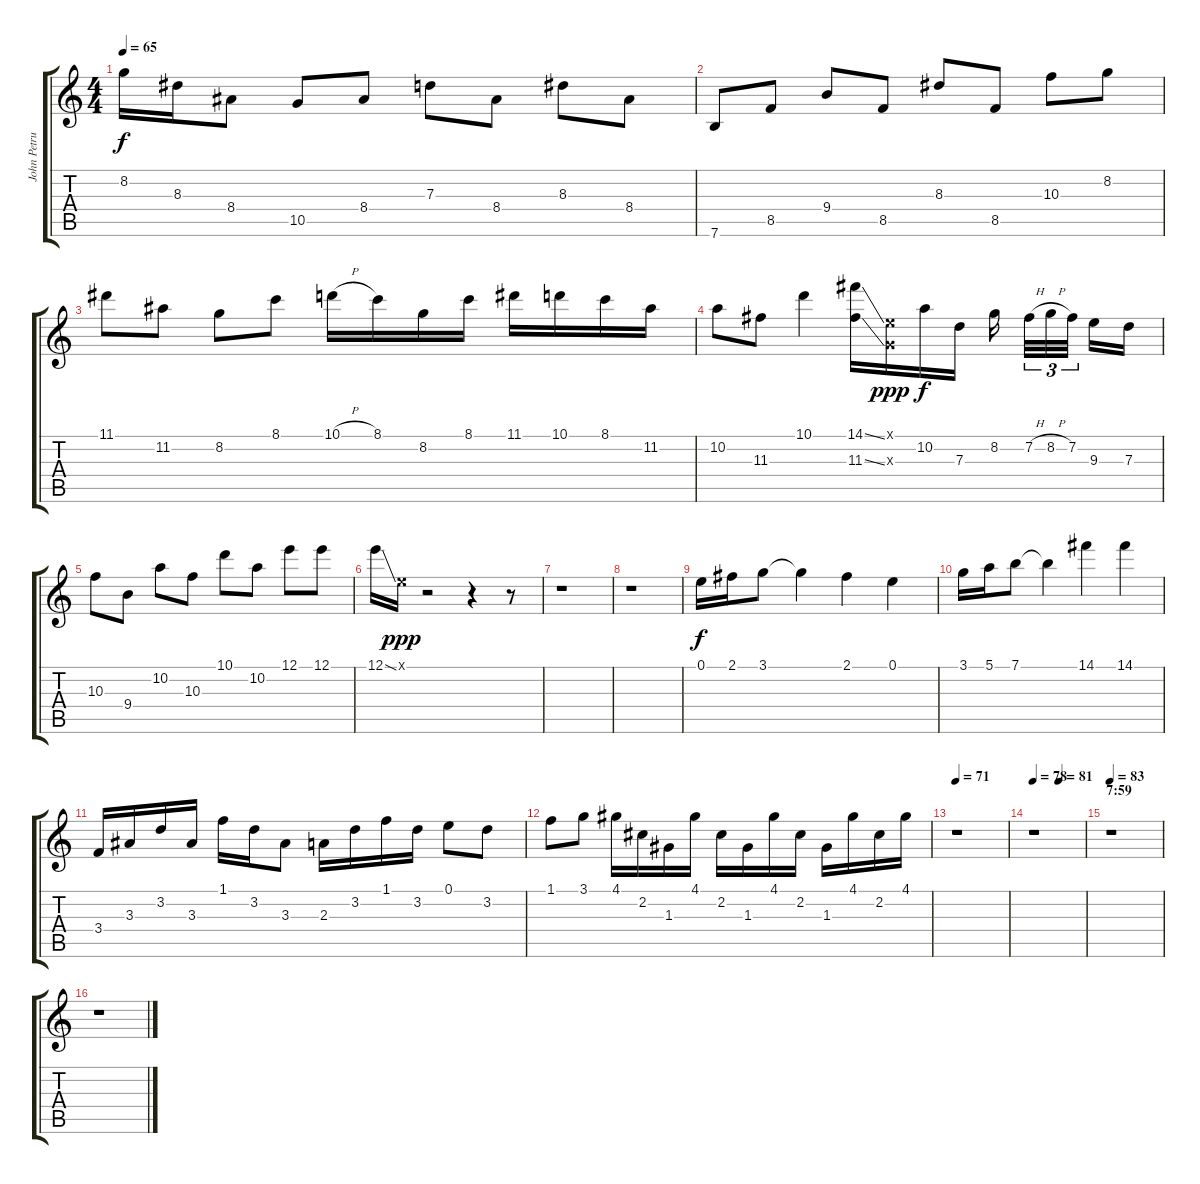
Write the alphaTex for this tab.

\track ("John Petrucci (12 String)" "John Petru") {instrument acousticguitarsteel}
\staff {score tabs}
\tuning (E4 B3 G3 D3 A2 E2) {hide}
\ts (4 4)
\tempo 65
\clef g2
\ks c
8.2.16{dy f} 8.3.16 8.4.8 10.5.8 8.4.8 7.3.8 8.4.8 8.3.8 8.4.8 |
7.6.8 8.5.8 9.4.8 8.5.8 8.3.8 8.5.8 10.3.8 8.2.8 |
11.1.8 11.2.8 8.2.8 8.1.8 10.1{h}.16 8.1.16 8.2.16 8.1.16 11.1.16 10.1.16 8.1.16 11.2.16 |
10.2.8 11.3.8 10.1.4 (14.1{ss} 11.3{ss}).16 (0.1{x} 0.3{x}).16{dy ppp} 10.2.16{dy f} 7.3.16 8.2.16 7.2{h}.32{tu (3 2)} 8.2{h}.32{tu (3 2)} 7.2.32{tu (3 2)} 9.3.16 7.3.16 |
10.3.8 9.4.8 10.2.8 10.3.8 10.1.8 10.2.8 12.1.8 12.1.8 |
12.1{ss}.16 0.1{x}.16{dy ppp} r.2 r.4 r.8 |
r.1 |
r.1 |
0.1.16{dy f} 2.1.16 3.1.8 3.1{t}.4 2.1.4 0.1.4 |
3.1.16{balance 12} 5.1.16 7.1.8 7.1{t}.4 14.1.4{balance 2} 14.1.4 |
3.4.16{balance 8} 3.3.16 3.2.16 3.3.16 1.1.16 3.2.16 3.3.8 2.3.16 3.2.16 1.1.16 3.2.16 0.1.8 3.2.8 |
1.1.8 3.1.8 4.1.16 2.2.16 1.3.16 4.1.16 2.2.16 1.3.16 4.1.16 2.2.16 1.3.16 4.1.16 2.2.16 4.1.16 |
\tempo 71
r.1 |
\tempo 78
\tempo (81 0.5)
r.1 |
\section ("" "7:59")
\tempo 83
r.1 |
r.1
